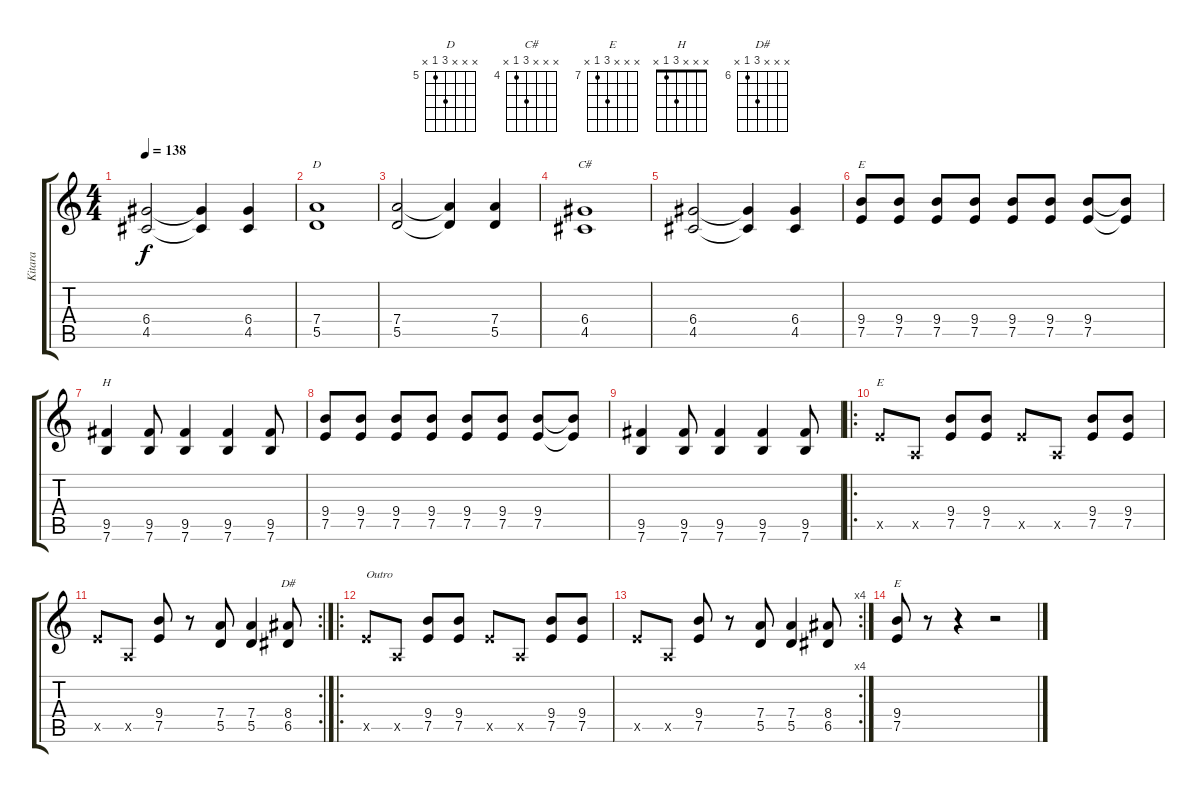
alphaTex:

\track ("Kitara" "Kitara") {instrument distortionguitar}
\staff {score tabs}
\tuning (E4 B3 G3 D3 A2 E2) {hide}
\chord ("D" x x x 7 5 x) {firstfret 5}
\chord ("C#" x x x 6 4 x) {firstfret 4}
\chord ("E" x x x 8 6 x) {firstfret 6}
\chord ("H" x x x 3 1 x)
\chord ("E" x x x x 7 x) {firstfret 7}
\chord ("D#" x x x 8 6 x) {firstfret 6}
\chord ("E" x x x 9 7 x) {firstfret 7}
\ts (4 4)
\tempo 138
\clef g2
\ks c
(6.4 4.5).2{dy f} (6.4{t} 4.5{t}).4 (6.4 4.5).4 |
(7.4 5.5).1{ch "D"} |
(7.4 5.5).2 (7.4{t} 5.5{t}).4 (7.4 5.5).4 |
(6.4 4.5).1{ch "C#"} |
(6.4 4.5).2 (6.4{t} 4.5{t}).4 (6.4 4.5).4 |
(9.4 7.5).8{ch "E"} (9.4 7.5).8 (9.4 7.5).8 (9.4 7.5).8 (9.4 7.5).8 (9.4 7.5).8 (9.4 7.5).8 (9.4{t} 7.5{t}).8 |
(9.5 7.6).4{ch "H"} (9.5 7.6).8 (9.5 7.6).4 (9.5 7.6).4 (9.5 7.6).8 |
(9.4 7.5).8 (9.4 7.5).8 (9.4 7.5).8 (9.4 7.5).8 (9.4 7.5).8 (9.4 7.5).8 (9.4 7.5).8 (9.4{t} 7.5{t}).8 |
(9.5 7.6).4 (9.5 7.6).8 (9.5 7.6).4 (9.5 7.6).4 (9.5 7.6).8 |
\ro
7.5{x}.8{ch "E"} 0.5{x}.8 (9.4 7.5).8 (9.4 7.5).8 7.5{x}.8 0.5{x}.8 (9.4 7.5).8 (9.4 7.5).8 |
\rc 2
7.5{x}.8 0.5{x}.8 (9.4 7.5).8 r.8 (7.4 5.5).8 (7.4 5.5).4 (8.4 6.5).8{ch "D#"} |
\ro
7.5{x}.8{txt "Outro"} 0.5{x}.8 (9.4 7.5).8 (9.4 7.5).8 7.5{x}.8 0.5{x}.8 (9.4 7.5).8 (9.4 7.5).8 |
\rc 4
7.5{x}.8 0.5{x}.8 (9.4 7.5).8 r.8 (7.4 5.5).8 (7.4 5.5).4 (8.4 6.5).8 |
(9.4 7.5).8{ch "E"} r.8 r.4 r.2
